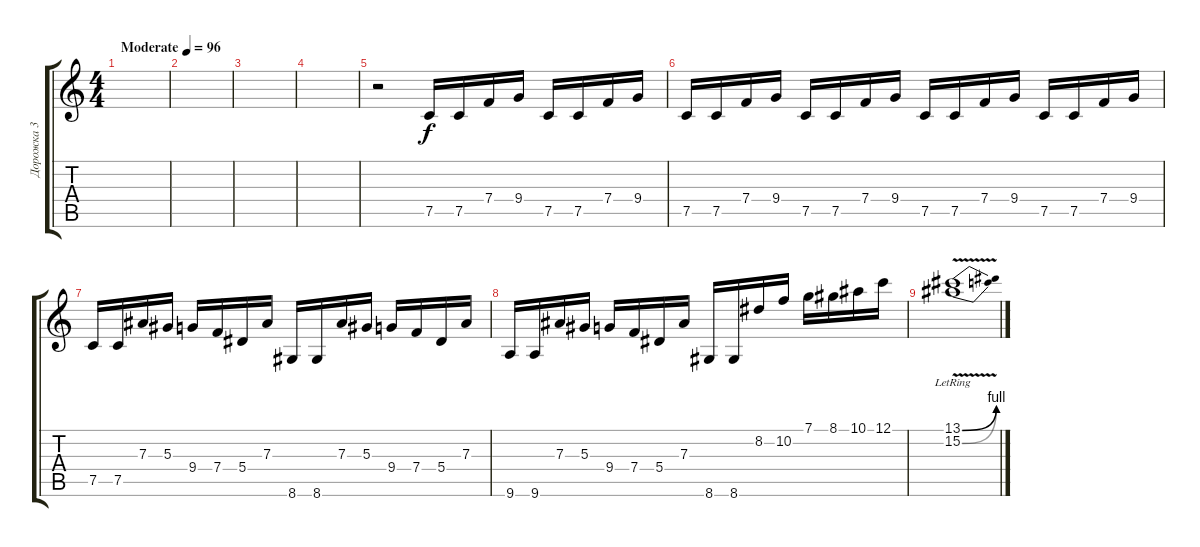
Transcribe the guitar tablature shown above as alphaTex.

\track ("Дорожка 3" "Дорожка 3") {instrument overdrivenguitar}
\staff {score tabs}
\tuning (C4 G3 Eb3 Bb2 F2 C2) {hide}
\ts (4 4)
\tempo (96 "Moderate")
\clef g2
\ks c
|
|
|
|
r.2 7.5.16 7.5.16 7.4.16 9.4.16 7.5.16 7.5.16 7.4.16 9.4.16 |
7.5.16 7.5.16 7.4.16 9.4.16 7.5.16 7.5.16 7.4.16 9.4.16 7.5.16 7.5.16 7.4.16 9.4.16 7.5.16 7.5.16 7.4.16 9.4.16 |
7.5.16 7.5.16 7.3.16 5.3.16 9.4.16 7.4.16 5.4.16 7.3.16 8.6.16 8.6.16 7.3.16 5.3.16 9.4.16 7.4.16 5.4.16 7.3.16 |
9.6.16 9.6.16 7.3.16 5.3.16 9.4.16 7.4.16 5.4.16 7.3.16 8.6.16 8.6.16 8.2.16 10.2.16 7.1.16 8.1.16 10.1.16 12.1.16 |
(13.1{be (bend 0 0 60 4) v lr} 15.2{be (bend 0 0 60 4) v lr}).1
